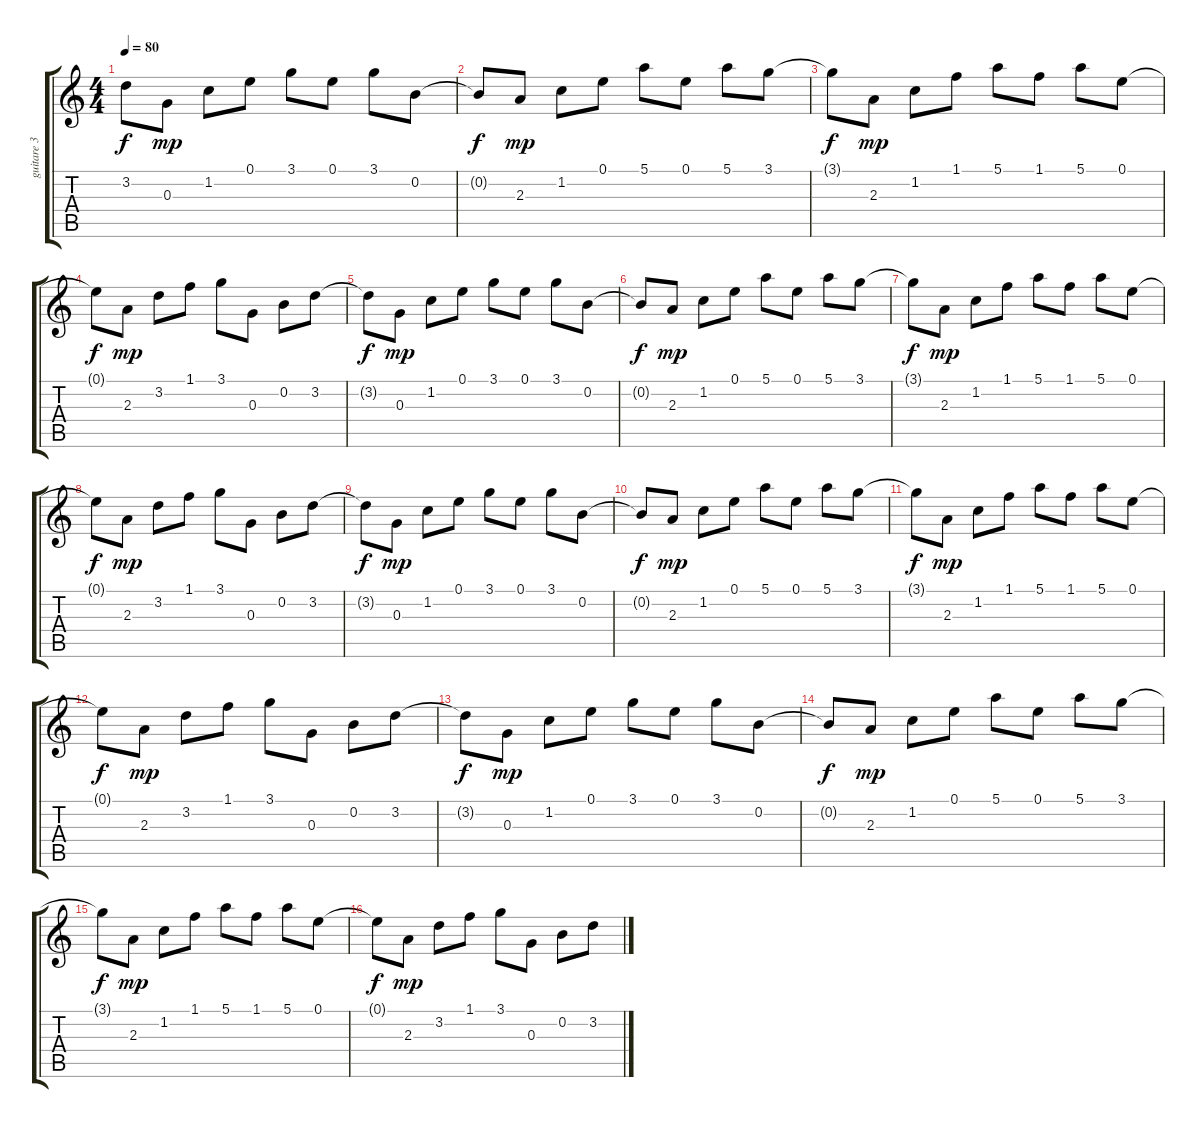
\track ("guitare 3" "guitare 3") {instrument acousticguitarnylon}
\staff {score tabs}
\tuning (E4 B3 G3 D3 A2 E2) {hide}
\ts (4 4)
\tempo 80
\clef g2
\ks c
3.2{t}.8{dy f} 0.3.8{dy mp} 1.2.8 0.1.8 3.1.8 0.1.8 3.1.8 0.2.8 |
0.2{t}.8{dy f} 2.3.8{dy mp} 1.2.8 0.1.8 5.1.8 0.1.8 5.1.8 3.1.8 |
3.1{t}.8{dy f} 2.3.8{dy mp} 1.2.8 1.1.8 5.1.8 1.1.8 5.1.8 0.1.8 |
0.1{t}.8{dy f} 2.3.8{dy mp} 3.2.8 1.1.8 3.1.8 0.3.8 0.2.8 3.2.8 |
3.2{t}.8{dy f} 0.3.8{dy mp} 1.2.8 0.1.8 3.1.8 0.1.8 3.1.8 0.2.8 |
0.2{t}.8{dy f} 2.3.8{dy mp} 1.2.8 0.1.8 5.1.8 0.1.8 5.1.8 3.1.8 |
3.1{t}.8{dy f} 2.3.8{dy mp} 1.2.8 1.1.8 5.1.8 1.1.8 5.1.8 0.1.8 |
0.1{t}.8{dy f} 2.3.8{dy mp} 3.2.8 1.1.8 3.1.8 0.3.8 0.2.8 3.2.8 |
3.2{t}.8{dy f} 0.3.8{dy mp} 1.2.8 0.1.8 3.1.8 0.1.8 3.1.8 0.2.8 |
0.2{t}.8{dy f} 2.3.8{dy mp} 1.2.8 0.1.8 5.1.8 0.1.8 5.1.8 3.1.8 |
3.1{t}.8{dy f} 2.3.8{dy mp} 1.2.8 1.1.8 5.1.8 1.1.8 5.1.8 0.1.8 |
0.1{t}.8{dy f} 2.3.8{dy mp} 3.2.8 1.1.8 3.1.8 0.3.8 0.2.8 3.2.8 |
3.2{t}.8{dy f} 0.3.8{dy mp} 1.2.8 0.1.8 3.1.8 0.1.8 3.1.8 0.2.8 |
0.2{t}.8{dy f} 2.3.8{dy mp} 1.2.8 0.1.8 5.1.8 0.1.8 5.1.8 3.1.8 |
3.1{t}.8{dy f} 2.3.8{dy mp} 1.2.8 1.1.8 5.1.8 1.1.8 5.1.8 0.1.8 |
0.1{t}.8{dy f} 2.3.8{dy mp} 3.2.8 1.1.8 3.1.8 0.3.8 0.2.8 3.2.8
